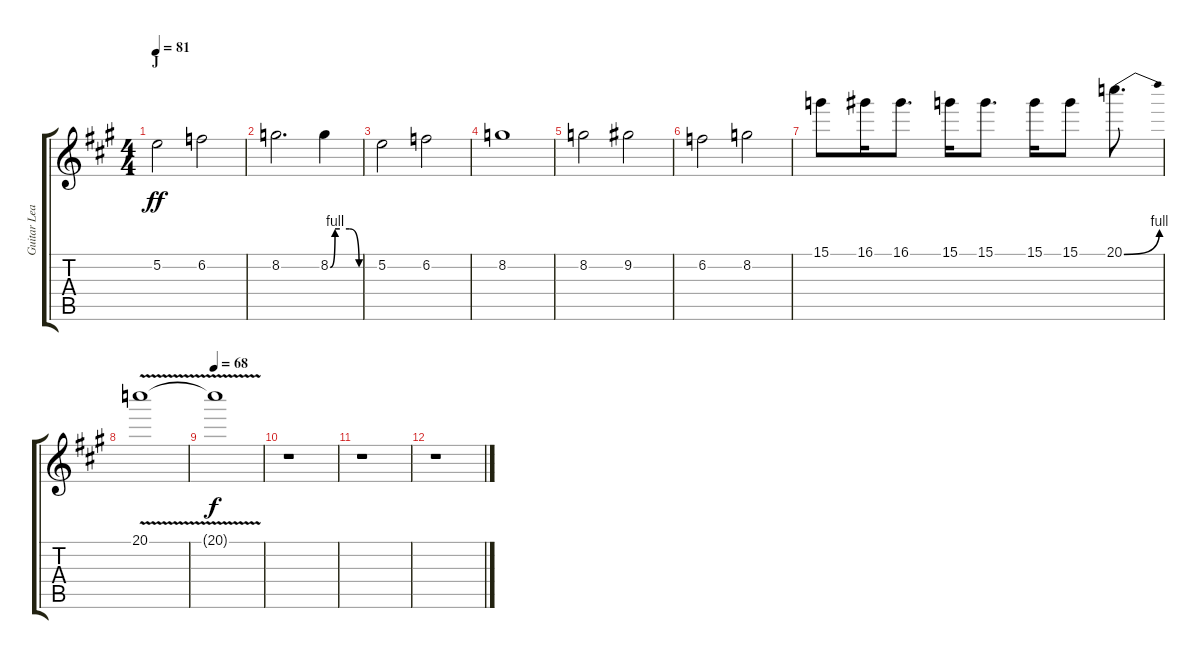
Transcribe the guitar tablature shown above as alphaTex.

\track ("Guitar Lead" "Guitar Lea") {instrument distortionguitar}
\staff {score tabs}
\tuning (E4 B3 G3 D3 A2 E2) {hide}
\ts (4 4)
\section ("" "J")
\tempo 81
\clef g2
\ks f#minor
5.2.2{dy ff volume 12 balance 8} 6.2.2 |
8.2.2{d} 8.2{be (custom 0 0 10 4 20 4 40 4 60 0)}.4 |
5.2.2 6.2.2 |
8.2.1 |
8.2.2 9.2.2 |
6.2.2 8.2.2 |
15.1.8{volume 14 balance 8} 16.1.16 16.1.8{d} 15.1.16 15.1.8{d} 15.1.16 15.1.8 20.1{be (bend 0 0 60 4)}.8{d} |
20.1{v}.1 |
\tempo 68
20.1{t}.1{dy f volume 0} |
r.1 |
r.1 |
r.1
